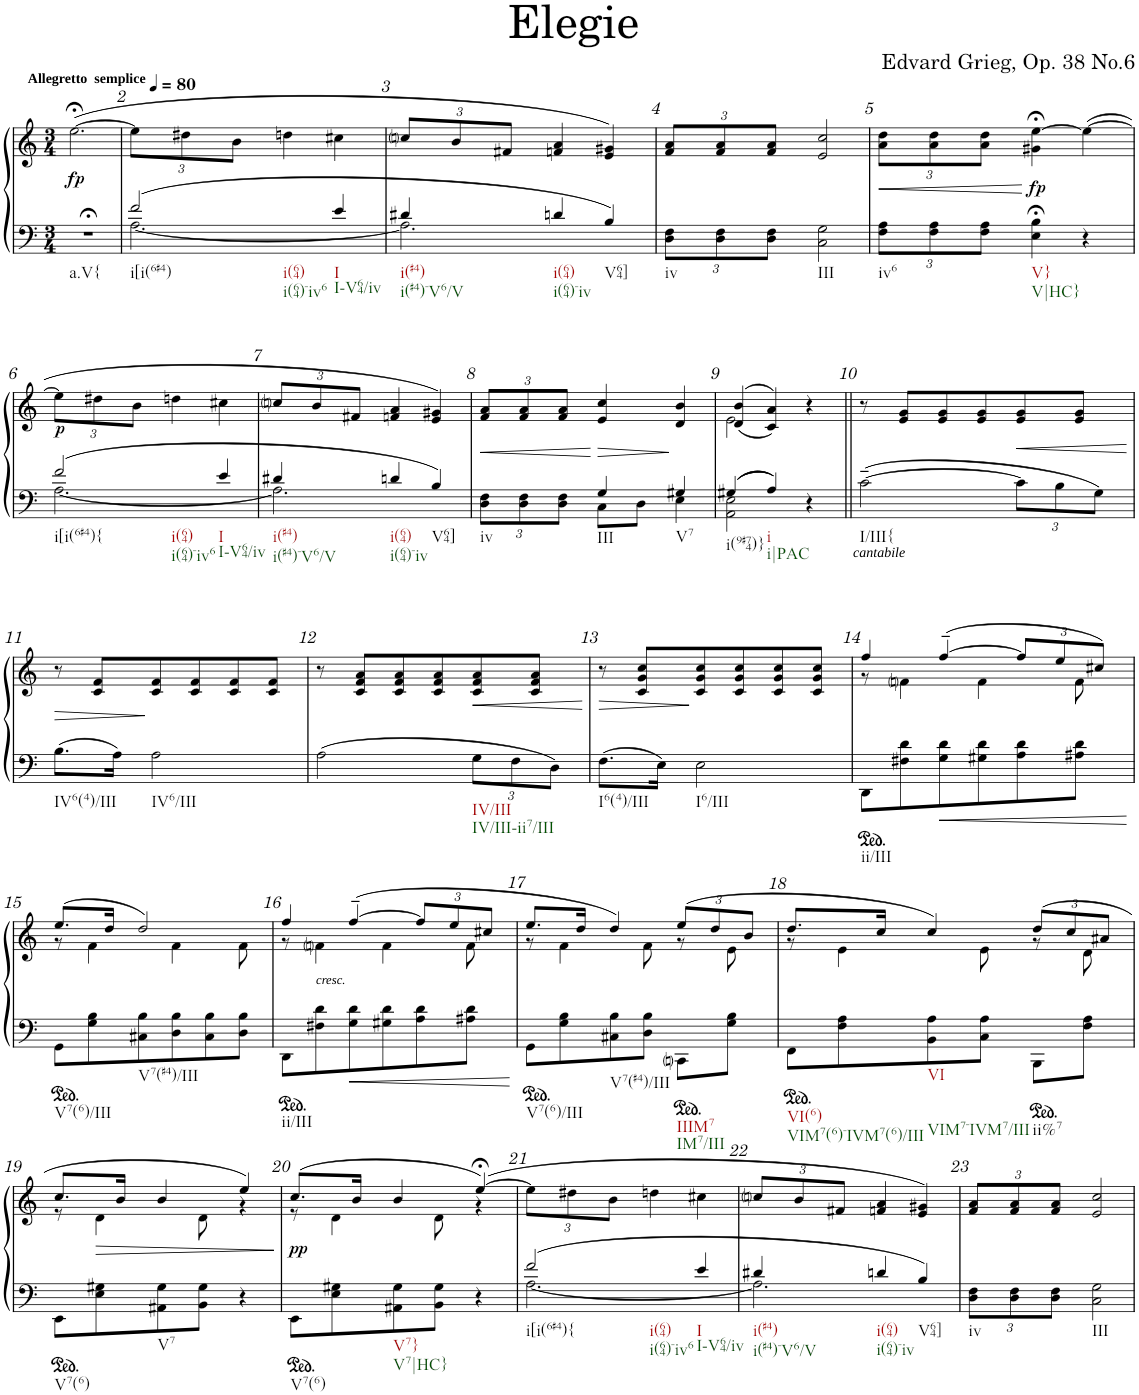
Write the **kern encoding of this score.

**kern	**kern	**dynam
*part1	*part1	*part1
*staff2	*staff1	*staff1/2
*I"Midi_1	*	*
*clefF4	*clefG2	*
*k[]	*k[]	*
*M3/4	*M3/4	*
*MM80	*MM80	*
=1	=1	=1
!	!LO:TX:a:B:t=Allegretto  semplice	!
!LO:TX:b:t=a.V{	!	!
!	!	!LO:DY:b
2.r;<	(>[2.ee;<\	fp
=2	=2	=2
*^	*	*
*	*	*Xbrackettup	*
!LO:TX:b:t=i[i(6#4)	!	!	!
!LO:TX:b:t=i(64)	!	!	!
!LO:TX:b:t=i(64)-iv6	!	!	!
2f/	[2.A\	12ee\L]	.
.	.	12dd#X\	.
.	.	12b\J	.
.	.	4ddn\	.
!LO:TX:b:t=I	!	!	!
!LO:TX:b:t=I-V64/iv	!	!	!
4e/	.	4cc#X\	.
=3	=3	=3	=3
!LO:TX:b:t=i(#4)	!	!	!
!LO:TX:b:t=i(#4)-V6/V	!	!	!
4d#X/	2.A\]	12ccni/L	.
.	.	12b/	.
.	.	12f#X/J	.
!LO:TX:b:t=i(64)	!	!	!
!LO:TX:b:t=i(64)-iv	!	!	!
4dn/	.	4fn/ 4a/	.
!LO:TX:b:t=V64]	!	!	!
4B/	.	4e/ 4g#X/)	.
*v	*v	*	*
=4	=4	=4
*Xbrackettup	*	*
!LO:TX:b:t=iv	!	!
12D\ 12F\L	12f/ 12a/L	.
12D\ 12F\	12f/ 12a/	.
12D\ 12F\J	12f/ 12a/J	.
!LO:TX:b:t=III	!	!
2C\ 2G\	2e/ 2cc/	.
=5	=5	=5
*^	*	*
!LO:TX:b:t=iv6	!	!	!
!	!	!	!LO:HP:b
12F\ 12A\L	2ryy	12a\ 12dd\L	<
12F\ 12A\	.	12a\ 12dd\	.
12F\ 12A\J	.	12a\ 12dd\J	.
!LO:TX:b:t=V}	!	!	!
!LO:TX:b:t=V|HC}	!	!	!
!	!	!	!LO:DY:n=1:b
4E\;< 4B\;<	.	4g#X\;< [4ee\;<	[ fp
4r	4ryy	(4ee\_	.
!!LO:LB:g=z
=6	=6	=6	=6
!LO:TX:b:t=i[i(6#4){	!	!	!
!LO:TX:b:t=i(64)	!	!	!
!LO:TX:b:t=i(64)-iv6	!	!	!
!	!	!	!LO:DY:b
2f/	[2.A\	12ee\L]	p
.	.	12dd#X\	.
.	.	12b\J	.
.	.	4ddn\	.
!LO:TX:b:t=I	!	!	!
!LO:TX:b:t=I-V64/iv	!	!	!
4e/	.	4cc#X\	.
=7	=7	=7	=7
!LO:TX:b:t=i(#4)	!	!	!
!LO:TX:b:t=i(#4)-V6/V	!	!	!
4d#X/	2.A\]	12ccni/L	.
.	.	12b/	.
.	.	12f#X/J	.
!LO:TX:b:t=i(64)	!	!	!
!LO:TX:b:t=i(64)-iv	!	!	!
4dn/	.	4fn/ 4a/	.
!LO:TX:b:t=V64]	!	!	!
4B/	.	4e/ 4g#X/)	.
=8	=8	=8	=8
!LO:TX:b:t=iv	!	!	!
!	!	!	!LO:HP:b
12D\ 12F\L	4ryy	12f/ 12a/L	<
12D\ 12F\	.	12f/ 12a/	.
12D\ 12F\J	.	12f/ 12a/J	.
!LO:TX:b:t=III	!	!	!
!	!	!	!LO:HP:n=1:b
4G/	8C\L	4e/ 4cc/	[ >
.	8D\J	.	.
!LO:TX:b:t=V7	!	!	!
4G#X/	4E\	4d/ 4b/	]
=9	=9	=9	=9
*	*	*^	*
!LO:TX:b:t=i(9#74)}	!	!	!	!
4G#X/	2AA\ 2E\	(<(>4d/ 4b/	2e\	.
!LO:TX:b:t=i	!	!	!	!
!LO:TX:b:t=i|PAC	!	!	!	!
4A/	.	4c/ 4a/))	.	.
4r	4ryy	4r	4ryy	.
=10||	=10||	=10||	=10||	=10||
!LO:TX:b:i:t=cantabile	!	!	!	!
!LO:TX:b:t=I/III{	!	!	!	!
*v	*v	*	*	*
*	*v	*v	*
[2c~\	8r	.
.	8e/ 8g/L	.
.	8e/ 8g/	.
.	8e/ 8g/	.
12c\L]	8e/ 8g/	.
12B\	.	.
.	8e/ 8g/J	.
12G\J	.	.
!!LO:LB:g=z
=11	=11	=11
!LO:TX:b:t=IV6(4)/III	!	!
8.B\L	8r	.
.	8c/ 8f/L	.
16A\Jk	.	.
!LO:TX:b:t=IV6/III	!	!
2A\	8c/ 8f/	.
.	8c/ 8f/	.
.	8c/ 8f/	.
.	8c/ 8f/J	.
=12	=12	=12
2A\	8r	.
.	8c/ 8f/ 8a/L	.
.	8c/ 8f/ 8a/	.
.	8c/ 8f/ 8a/	.
!LO:TX:b:t=IV/III	!	!
!LO:TX:b:t=IV/III-ii7/III	!	!
!	!	!LO:HP:b
12G\L	8c/ 8f/ 8a/	<
12F\	.	.
.	8c/ 8f/ 8a/J	.
12D\J	.	.
.	.	[
=13	=13	=13
!LO:TX:b:t=I6(4)/III	!	!
!	!	!LO:HP:b
8.F\L	8r	>
.	8c/ 8g/ 8cc/L	.
16E\Jk	.	.
!LO:TX:b:t=I6/III	!	!
2E\	8c/ 8g/ 8cc/	]
.	8c/ 8g/ 8cc/	.
.	8c/ 8g/ 8cc/	.
.	8c/ 8g/ 8cc/J	.
=14	=14	=14
*	*^	*
!LO:TX:b:t=ii/III	!	!	!
8DD\L	4ff/	8r	.
8F#X\ 8d\	.	4fni\	.
8G\ 8d\	(>[4ff~/	.	.
8G#X\ 8d\	.	4f\	.
8A\ 8d\	12ff/L]	.	.
.	12ee/	.	.
8A#X\ 8d\J	.	8f\	.
.	12cc#X/J)	.	.
!!LO:LB:g=z	!!
=15	=15	=15	=15
!LO:TX:b:t=V7(6)/III	!	!	!
8GG\L	(>8.ee/L	8r	.
8G\ 8B\	.	4f\	.
.	16dd/Jk	.	.
!LO:TX:b:t=V7(#4)/III	!	!	!
8C#X\ 8B\	2dd/)	.	.
8D\ 8B\	.	4f\	.
8C#\ 8B\	.	.	.
8D\ 8B\J	.	8f\	.
=16	=16	=16	=16
!LO:TX:b:t=ii/III	!	!	!
8DD\L	4ff/	8r	.
!LO:TX:a:i:t=cresc.	!	!	!
8F#X\ 8d\	.	4fni\	.
8G\ 8d\	(>[4ff~/	.	.
8G#X\ 8d\	.	4f\	.
8A\ 8d\	12ff/L]	.	.
.	12ee/	.	.
8A#X\ 8d\J	.	8f\	.
.	12cc#X/J	.	.
=17	=17	=17	=17
!LO:TX:b:t=V7(6)/III	!	!	!
8GG\L	8.ee/L	8r	.
8G\ 8B\	.	4f\	.
.	16dd/Jk	.	.
!LO:TX:b:t=V7(#4)/III	!	!	!
8C#X\ 8B\	4dd/)	.	.
8D\ 8B\J	.	8f\	.
!LO:TX:b:t=IIIM7	!	!	!
!LO:TX:b:t=IM7/III	!	!	!
8CCni\L	(>12ee/L	8r	.
.	12dd/	.	.
8G\ 8B\J	.	8e\	.
.	12b/J	.	.
=18	=18	=18	=18
!LO:TX:b:t=VI(6)	!	!	!
!LO:TX:b:t=VIM7(6)-IVM7(6)/III	!	!	!
8FF\L	8.dd/L	8r	.
8F\ 8A\	.	4e\	.
.	16cc/Jk	.	.
!LO:TX:b:t=VI	!	!	!
!LO:TX:b:t=VIM7-IVM7/III	!	!	!
8BB\ 8A\	4cc/)	.	.
8C\ 8A\J	.	8e\	.
!LO:TX:b:t=ii%7	!	!	!
8BBB\L	(12dd/L	8r	.
.	12cc/	.	.
8F\ 8A\J	.	8d\	.
.	12a#X/J	.	.
!!LO:LB:g=z	!!
=19	=19	=19	=19
!LO:TX:b:t=V7(6)	!	!	!
8EE\L	8.cc/L	8r	.
8E\ 8G#X\	.	4d\	.
.	16b/Jk	.	.
!LO:TX:b:t=V7	!	!	!
8AA#X\ 8G#\	4b/	.	.
8BB\ 8G#\J	.	8d\	.
4r	4ee/)	4r	.
=20	=20	=20	=20
!LO:TX:b:t=V7(6)	!	!	!
!	!	!	!LO:DY:b
8EE\L	(>8.cc/L	8r	pp
8E\ 8G#X\	.	4d\	.
.	16b/Jk	.	.
!LO:TX:b:t=V7}	!	!	!
!LO:TX:b:t=V7|HC}	!	!	!
8AA#X\ 8G#\	4b/	.	.
8BB\ 8G#\J	.	8d\	.
4r	(>[4ee;</)	4r	.
=21	=21	=21	=21
*^	*	*	*
!LO:TX:b:t=i[i(6#4){	!	!	!	!
!LO:TX:b:t=i(64)	!	!	!	!
!LO:TX:b:t=i(64)-iv6	!	!	!	!
*	*	*v	*v	*
2f/	[2.A\	12ee\L]	.
.	.	12dd#X\	.
.	.	12b\J	.
.	.	4ddn\	.
!LO:TX:b:t=I	!	!	!
!LO:TX:b:t=I-V64/iv	!	!	!
4e/	.	4cc#X\	.
=22	=22	=22	=22
!LO:TX:b:t=i(#4)	!	!	!
!LO:TX:b:t=i(#4)-V6/V	!	!	!
4d#X/	2.A\]	12ccni/L	.
.	.	12b/	.
.	.	12f#X/J	.
!LO:TX:b:t=i(64)	!	!	!
!LO:TX:b:t=i(64)-iv	!	!	!
4dn/	.	4fn/ 4a/	.
!LO:TX:b:t=V64]	!	!	!
4B/	.	4e/ 4g#X/)	.
*v	*v	*	*
=23	=23	=23
!LO:TX:b:t=iv	!	!
12D\ 12F\L	12f/ 12a/L	.
12D\ 12F\	12f/ 12a/	.
12D\ 12F\J	12f/ 12a/J	.
!LO:TX:b:t=III	!	!
2C\ 2G\	2e/ 2cc/	.
=	=	=
*-	*-	*-
